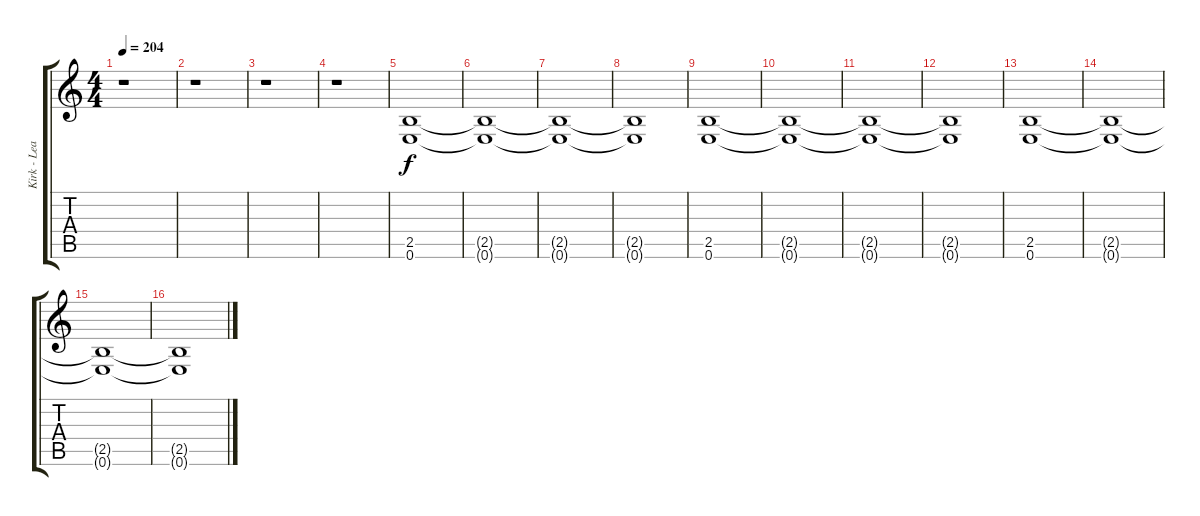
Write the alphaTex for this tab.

\track ("Kirk - Lead Guitar" "Kirk - Lea") {instrument overdrivenguitar}
\staff {score tabs}
\tuning (E4 B3 G3 D3 A2 E2) {hide}
\ts (4 4)
\tempo 204
\clef g2
\ks c
r.1{dy f instrument overdrivenguitar} |
r.1 |
r.1 |
r.1 |
(2.5 0.6).1 |
(2.5{t} 0.6{t}).1 |
(2.5{t} 0.6{t}).1 |
(2.5{t} 0.6{t}).1 |
(2.5 0.6).1 |
(2.5{t} 0.6{t}).1 |
(2.5{t} 0.6{t}).1 |
(2.5{t} 0.6{t}).1 |
(2.5 0.6).1 |
(2.5{t} 0.6{t}).1 |
(2.5{t} 0.6{t}).1 |
(2.5{t} 0.6{t}).1
